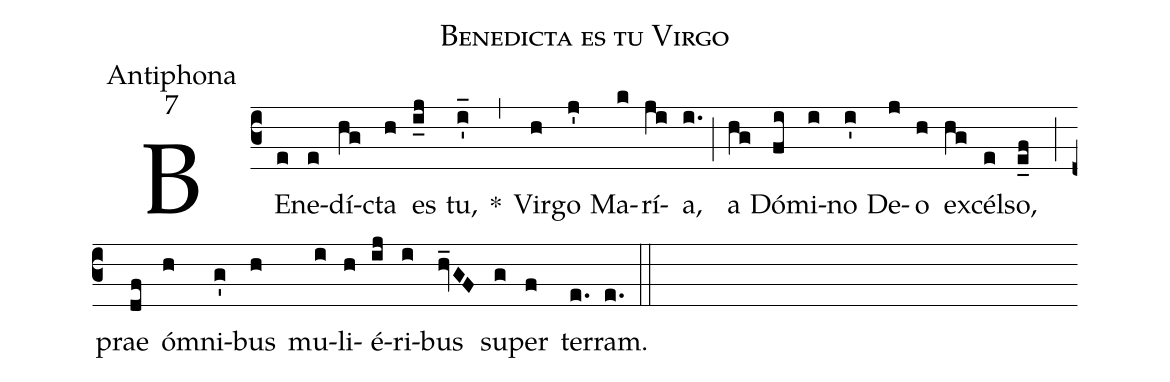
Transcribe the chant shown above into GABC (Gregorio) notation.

name:Benedicta es tu Virgo;
office-part:Antiphona;
mode:7;
%%
(c3) BE(e)ne(e)dí(hg)cta(h) es(i_j) tu,(i'_) *(,) Vir(h)go(j') Ma(k)rí(ji)a,(i.) (;) a(hg) Dó(fi)mi(i)no(i') De(j)o(h) ex(hg)cél(e)so,(e_f) (;) prae(df) ó(h)mni(g')bus(h) mu(i)li(h)é(ij)ri(i)bus(hv_GF) su(g)per(f) ter(e.)ram.(e.) (::)
